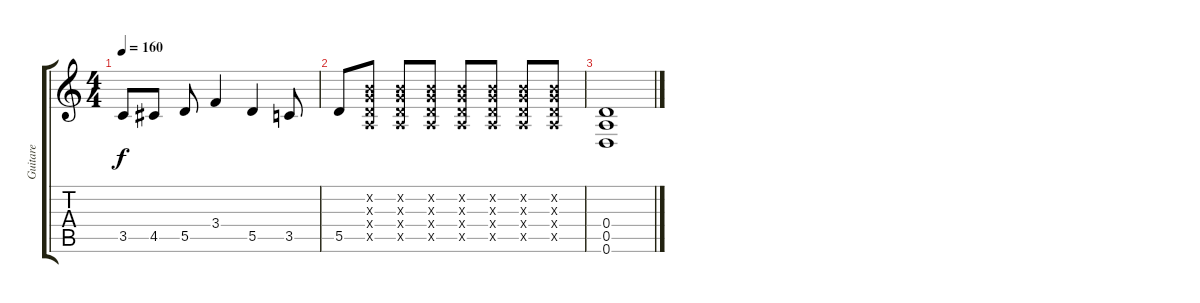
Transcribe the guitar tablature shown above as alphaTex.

\track ("Guitare" "Guitare") {instrument overdrivenguitar}
\staff {score tabs}
\tuning (E4 B3 G3 D3 A2 D2) {hide}
\ts (4 4)
\tempo 160
\clef g2
\ks c
3.5.8{dy f} 4.5.8 5.5.8 3.4.4 5.5.4 3.5.8 |
5.5.8 (0.2{x} 0.3{x} 0.4{x} 0.5{x}).8 (0.2{x} 0.3{x} 0.4{x} 0.5{x}).8 (0.2{x} 0.3{x} 0.4{x} 0.5{x}).8 (0.2{x} 0.3{x} 0.4{x} 0.5{x}).8 (0.2{x} 0.3{x} 0.4{x} 0.5{x}).8 (0.2{x} 0.3{x} 0.4{x} 0.5{x}).8 (0.2{x} 0.3{x} 0.4{x} 0.5{x}).8 |
(0.4 0.5 0.6).1
